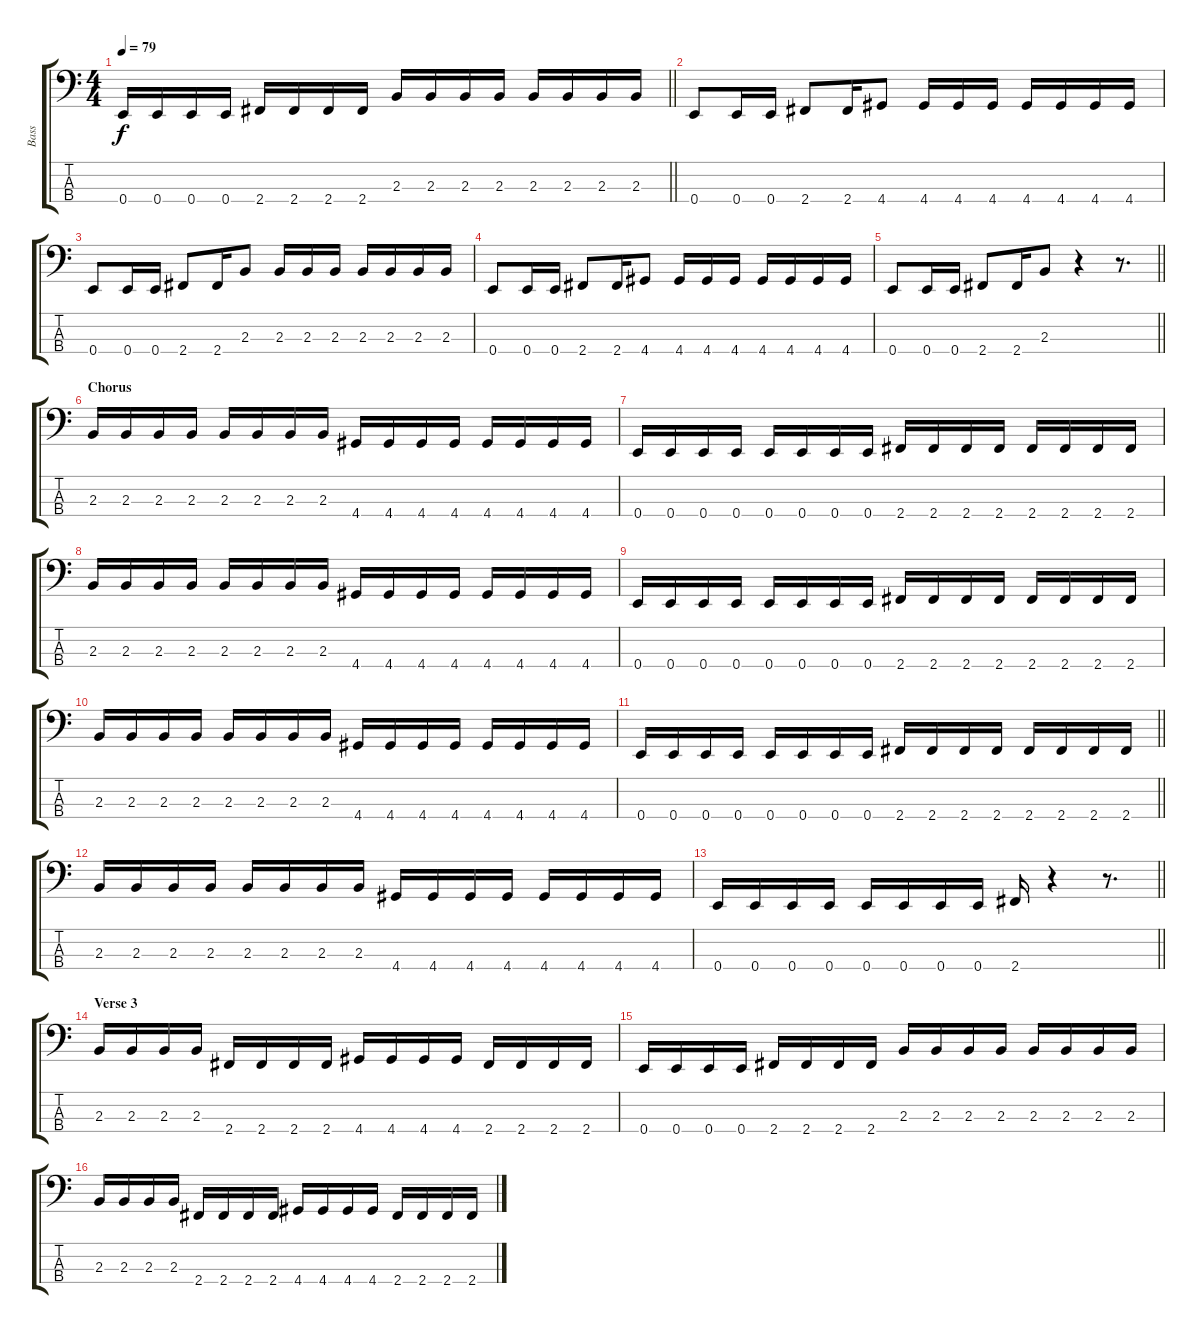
\track ("Bass" "Bass") {instrument electricbassfinger}
\staff {score tabs}
\tuning (G2 D2 A1 E1) {hide}
\ts (4 4)
\tempo 79
\clef f4
\barLineRight lightlight
\ks c
0.4.16{dy f} 0.4.16 0.4.16 0.4.16 2.4.16 2.4.16 2.4.16 2.4.16 2.3.16 2.3.16 2.3.16 2.3.16 2.3.16 2.3.16 2.3.16 2.3.16 |
0.4.8 0.4.16 0.4.16 2.4.8 2.4.16 4.4.8 4.4.16 4.4.16 4.4.16 4.4.16 4.4.16 4.4.16 4.4.16 |
0.4.8 0.4.16 0.4.16 2.4.8 2.4.16 2.3.8 2.3.16 2.3.16 2.3.16 2.3.16 2.3.16 2.3.16 2.3.16 |
0.4.8 0.4.16 0.4.16 2.4.8 2.4.16 4.4.8 4.4.16 4.4.16 4.4.16 4.4.16 4.4.16 4.4.16 4.4.16 |
\barLineRight lightlight
0.4.8 0.4.16 0.4.16 2.4.8 2.4.16 2.3.8 r.4 r.8{d} |
\section ("" "Chorus")
2.3.16 2.3.16 2.3.16 2.3.16 2.3.16 2.3.16 2.3.16 2.3.16 4.4.16 4.4.16 4.4.16 4.4.16 4.4.16 4.4.16 4.4.16 4.4.16 |
0.4.16 0.4.16 0.4.16 0.4.16 0.4.16 0.4.16 0.4.16 0.4.16 2.4.16 2.4.16 2.4.16 2.4.16 2.4.16 2.4.16 2.4.16 2.4.16 |
2.3.16 2.3.16 2.3.16 2.3.16 2.3.16 2.3.16 2.3.16 2.3.16 4.4.16 4.4.16 4.4.16 4.4.16 4.4.16 4.4.16 4.4.16 4.4.16 |
0.4.16 0.4.16 0.4.16 0.4.16 0.4.16 0.4.16 0.4.16 0.4.16 2.4.16 2.4.16 2.4.16 2.4.16 2.4.16 2.4.16 2.4.16 2.4.16 |
2.3.16 2.3.16 2.3.16 2.3.16 2.3.16 2.3.16 2.3.16 2.3.16 4.4.16 4.4.16 4.4.16 4.4.16 4.4.16 4.4.16 4.4.16 4.4.16 |
\barLineRight lightlight
0.4.16 0.4.16 0.4.16 0.4.16 0.4.16 0.4.16 0.4.16 0.4.16 2.4.16 2.4.16 2.4.16 2.4.16 2.4.16 2.4.16 2.4.16 2.4.16 |
2.3.16 2.3.16 2.3.16 2.3.16 2.3.16 2.3.16 2.3.16 2.3.16 4.4.16 4.4.16 4.4.16 4.4.16 4.4.16 4.4.16 4.4.16 4.4.16 |
\barLineRight lightlight
0.4.16 0.4.16 0.4.16 0.4.16 0.4.16 0.4.16 0.4.16 0.4.16 2.4.16 r.4 r.8{d} |
\section ("" "Verse 3")
2.3.16 2.3.16 2.3.16 2.3.16 2.4.16 2.4.16 2.4.16 2.4.16 4.4.16 4.4.16 4.4.16 4.4.16 2.4.16 2.4.16 2.4.16 2.4.16 |
0.4.16 0.4.16 0.4.16 0.4.16 2.4.16 2.4.16 2.4.16 2.4.16 2.3.16 2.3.16 2.3.16 2.3.16 2.3.16 2.3.16 2.3.16 2.3.16 |
2.3.16 2.3.16 2.3.16 2.3.16 2.4.16 2.4.16 2.4.16 2.4.16 4.4.16 4.4.16 4.4.16 4.4.16 2.4.16 2.4.16 2.4.16 2.4.16
